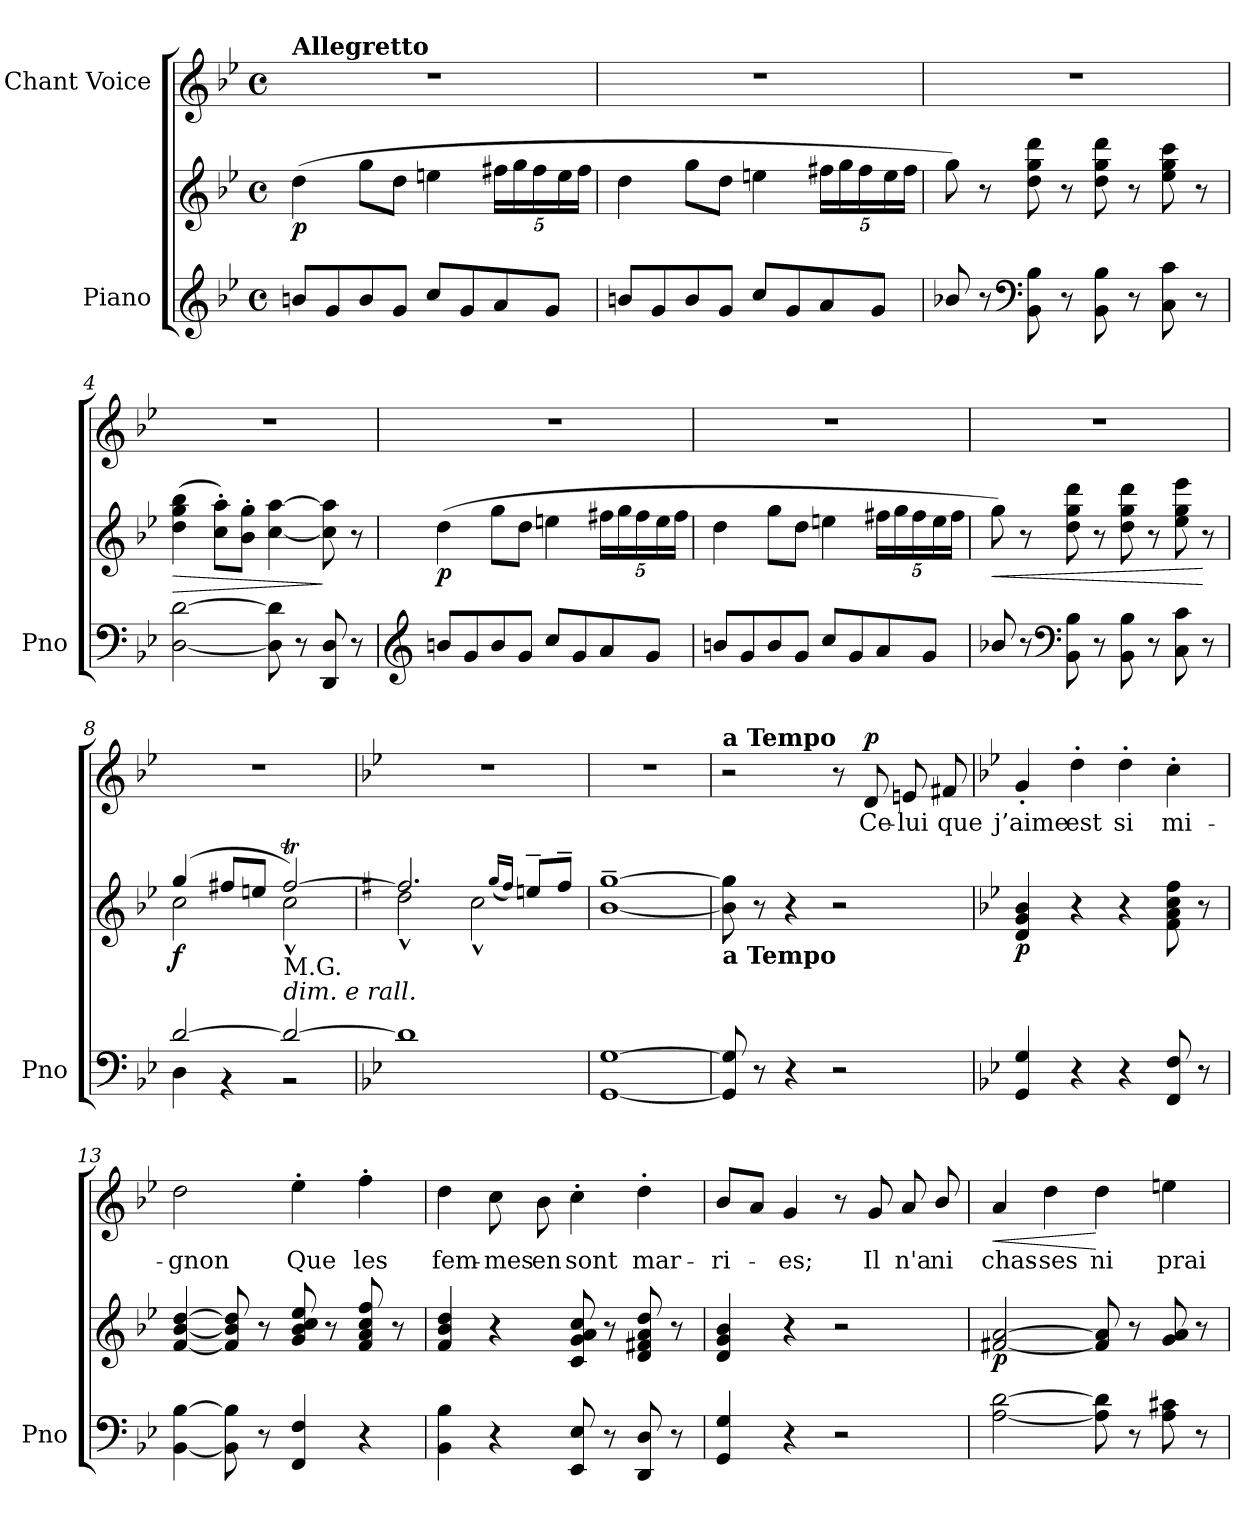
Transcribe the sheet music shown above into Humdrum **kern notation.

**kern	**kern	**dynam	**kern	**text	**dynam
*part2	*part2	*part2	*part1	*part1	*part1
*staff3	*staff2	*staff2/3	*staff1	*staff1	*staff1
*I"Piano	*	*	*I"Chant Voice	*	*
*I'Pno	*	*	*	*	*
*clefG2	*clefG2	*	*clefG2	*	*
*k[b-e-]	*k[b-e-]	*	*k[b-e-]	*	*
*M4/4	*M4/4	*	*M4/4	*	*
*met(c)	*met(c)	*	*met(c)	*	*
*MM138	*MM138	*	*MM138	*	*
=1	=1	=1	=1	=1	=1
!	!	!	!LO:TX:a:B:t=Allegretto	!	!
!	!	!LO:DY:b	!	!	!
8bn/L	(4dd\	p	1r	.	.
8g/	.	.	.	.	.
8b/	8gg\L	.	.	.	.
8g/J	8dd\J	.	.	.	.
8cc/L	4een\	.	.	.	.
8g/	.	.	.	.	.
*	*Xbrackettup	*	*	*	*
8a/	20ff#X\LL	.	.	.	.
.	20gg\	.	.	.	.
.	20ff#\	.	.	.	.
8g/J	.	.	.	.	.
.	20ee\	.	.	.	.
.	20ff#\JJ	.	.	.	.
=2	=2	=2	=2	=2	=2
8bn/L	4dd\	.	1r	.	.
8g/	.	.	.	.	.
8b/	8gg\L	.	.	.	.
8g/J	8dd\J	.	.	.	.
8cc/L	4een\	.	.	.	.
8g/	.	.	.	.	.
8a/	20ff#X\LL	.	.	.	.
.	20gg\	.	.	.	.
.	20ff#\	.	.	.	.
8g/J	.	.	.	.	.
.	20ee\	.	.	.	.
.	20ff#\JJ	.	.	.	.
=3	=3	=3	=3	=3	=3
8b-X/	8gg\)	.	1r	.	.
8r	8r	.	.	.	.
*clefF4	*	*	*	*	*
!	!	!LO:DY:b	!	!	!
!	!	!LO:DY:n=1:b	!	!	!
8BB-\ 8B-\	8dd\ 8gg\ 8ddd\	other-dynamics f	.	.	.
8r	8r	.	.	.	.
8BB-\ 8B-\	8dd\ 8gg\ 8ddd\	.	.	.	.
8r	8r	.	.	.	.
8C\ 8c\	8ee-\ 8gg\ 8ccc\	.	.	.	.
8r	8r	.	.	.	.
=4	=4	=4	=4	=4	=4
!	!	!LO:HP:b	!	!	!
[2D\ [2d\	(4dd\ 4gg\ 4bb-\	>	1r	.	.
.	8cc\' 8aa\'L)	.	.	.	.
.	8b-\' 8gg\'J	.	.	.	.
8D\] 8d\]	[4cc\ [4aa\	.	.	.	.
8r	.	.	.	.	.
8DD/ 8D/	8cc\] 8aa\]	]	.	.	.
8r	8r	.	.	.	.
=5	=5	=5	=5	=5	=5
*clefG2	*	*	*	*	*
!	!	!LO:DY:b	!	!	!
8bn/L	(4dd\	p	1r	.	.
8g/	.	.	.	.	.
8b/	8gg\L	.	.	.	.
8g/J	8dd\J	.	.	.	.
8cc/L	4een\	.	.	.	.
8g/	.	.	.	.	.
8a/	20ff#X\LL	.	.	.	.
.	20gg\	.	.	.	.
.	20ff#\	.	.	.	.
8g/J	.	.	.	.	.
.	20ee\	.	.	.	.
.	20ff#\JJ	.	.	.	.
=6	=6	=6	=6	=6	=6
8bn/L	4dd\	.	1r	.	.
8g/	.	.	.	.	.
8b/	8gg\L	.	.	.	.
8g/J	8dd\J	.	.	.	.
8cc/L	4een\	.	.	.	.
8g/	.	.	.	.	.
8a/	20ff#X\LL	.	.	.	.
.	20gg\	.	.	.	.
.	20ff#\	.	.	.	.
8g/J	.	.	.	.	.
.	20ee\	.	.	.	.
.	20ff#\JJ	.	.	.	.
=7	=7	=7	=7	=7	=7
!	!	!LO:HP:b	!	!	!
8b-X/	8gg\)	<	1r	.	.
8r	8r	.	.	.	.
*clefF4	*	*	*	*	*
8BB-\ 8B-\	8dd\ 8gg\ 8ddd\	.	.	.	.
8r	8r	.	.	.	.
8BB-\ 8B-\	8dd\ 8gg\ 8ddd\	.	.	.	.
8r	8r	.	.	.	.
8C\ 8c\	8ee-\ 8gg\ 8eee-\	.	.	.	.
8r	8r	[	.	.	.
=8	=8	=8	=8	=8	=8
*^	*^	*	*	*	*
!	!	!	!	!LO:DY:b	!	!	!
[2d/	4D\	(4gg/	2cc\	f	1r	.	.
.	4r	8ff#X/L	.	.	.	.	.
.	.	8een/J	.	.	.	.	.
!	!	!LO:TX:b:t=M.G.	!	!	!	!	!
!	!	!LO:TX:b:i:t=dim.   e    rall.	!	!	!	!	!
2d/_	2r	[2ff#t/)	2cc^^\	.	.	.	.
*v	*v	*	*	*	*	*	*
=9	=9	=9	=9	=9	=9	=9
*	*k[f#]	*	*	*	*	*
1d]	2.ff#TTT/]	2dd^^\	.	1r	.	.
.	.	2cc^^\	.	.	.	.
.	(>16qgg/LL	.	.	.	.	.
.	16qff#/JJ)	.	.	.	.	.
.	8een~/L	.	.	.	.	.
.	8ff#~/J	.	.	.	.	.
*	*v	*v	*	*	*	*
=10	=10	=10	=10	=10	=10
[1GG [1G	[<1b~ [>1gg~	.	1r	.	.
=11	=11	=11	=11	=11	=11
!	!	!	!LO:TX:a:B:t=a Tempo	!	!
!	!LO:TX:b:B:t=a Tempo	!	!	!	!
8GG/] 8G/]	8b\] 8gg\]	.	2r	.	.
8r	8r	.	.	.	.
4r	4r	.	.	.	.
2r	2r	.	8r	.	.
!	!	!	!	!	!LO:DY:a
.	.	.	8d/	Ce-	p
.	.	.	8en/	-lui	.
.	.	.	8f#X/	que	.
=12	=12	=12	=12	=12	=12
*k[b-e-]	*k[b-e-]	*	*k[b-e-]	*	*
!	!	!LO:DY:b	!	!	!
4GG/ 4G/	4d/ 4g/ 4b-/	p	4g'>/	j’aime	.
4r	4r	.	4dd'\	est	.
4r	4r	.	4dd'\	si	.
8FF/ 8F/	8f\ 8a\ 8cc\ 8ff\	.	4cc'\	mi-	.
8r	8r	.	.	.	.
=13	=13	=13	=13	=13	=13
[4BB-\ [4B-\	[4f/ [<4b-/ [4dd/	.	2dd\	-gnon	.
8BB-\] 8B-\]	8f/] 8b-/] 8dd/]	.	.	.	.
8r	8r	.	.	.	.
4FF/ 4F/	8g/ 8b-/ 8cc/ 8ee-/	.	4ee-'\	Que	.
.	8r	.	.	.	.
4r	8f/ 8a/ 8cc/ 8ff/	.	4ff'\	les	.
.	8r	.	.	.	.
=14	=14	=14	=14	=14	=14
4BB-\ 4B-\	4f/ 4b-/ 4dd/	.	4dd\	fem-	.
4r	4r	.	8cc\	-mes	.
.	.	.	8b-\	en	.
8EE-/ 8E-/	8c/ 8g/ 8a/ 8cc/	.	4cc'\	sont	.
8r	8r	.	.	.	.
8DD/ 8D/	8d/ 8f#X/ 8a/ 8dd/	.	4dd'\	mar-	.
8r	8r	.	.	.	.
=15	=15	=15	=15	=15	=15
4GG/ 4G/	4d/ 4g/ 4b-/	.	8b-/L	-ri-	.
.	.	.	8a/J	.	.
4r	4r	.	4g/	-es;	.
2r	2r	.	8r	.	.
.	.	.	8g/	Il	.
.	.	.	8a/	n'a	.
.	.	.	8b-/	ni	.
=16	=16	=16	=16	=16	=16
!	!	!LO:DY:b	!	!	!LO:HP:b
[2A\ [2d\	[2f#X/ [2a/	p	4a/	chas-	<
.	.	.	4dd\	-ses	.
8A\] 8d\]	8f#/] 8a/]	.	4dd\	ni	[
8r	8r	.	.	.	.
8A\ 8c#X\	8g/ 8a/	.	4een\	prai-	.
8r	8r	.	.	.	.
=	=	=	=	=	=
*-	*-	*-	*-	*-	*-
